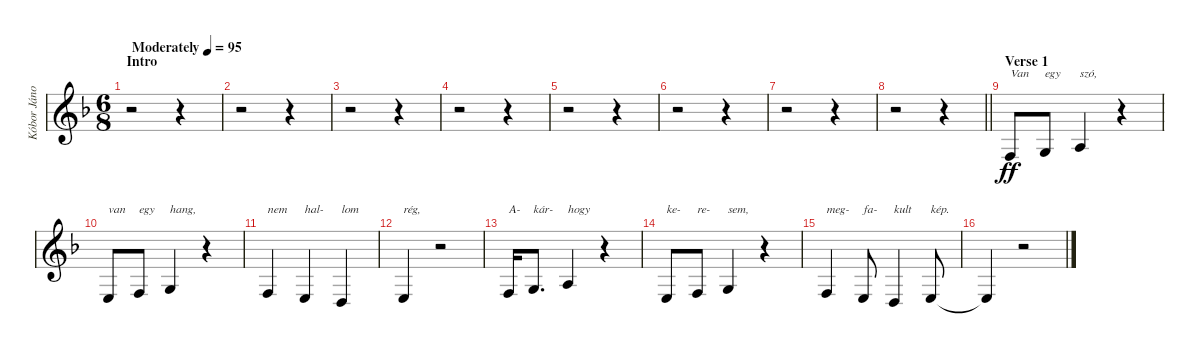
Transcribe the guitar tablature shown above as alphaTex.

\track ("Kóbor János" "Kóbor Jáno") {instrument voiceoohs}
\staff {score}
\tuning (E4 B3 G3 D3 A2 E2) {hide}
\ts (6 8)
\section ("" "Intro")
\tempo (95 "Moderately")
\clef g2
\ks dminor
r.2{dy ff instrument voiceoohs} r.4 |
r.2 r.4 |
r.2 r.4 |
r.2 r.4 |
r.2 r.4 |
r.2 r.4 |
r.2 r.4 |
\barLineRight lightlight
r.2 r.4 |
\section ("" "Verse 1")
3.4.8{txt "Van"} 0.3.8{txt "egy"} 2.3.4{txt "szó,"} r.4 |
2.4.8{txt "van"} 3.4.8{txt "egy"} 0.3.4{txt "hang,"} r.4 |
3.4.4{txt "nem"} 2.4.4{txt "hal-"} 0.4.4{txt "lom"} |
2.4.4{txt "rég,"} r.2 |
3.4.16{txt "A-"} 0.3.8{d txt "kár-"} 2.3.4{txt "hogy"} r.4 |
2.4.8{txt "ke-"} 3.4.8{txt "re-"} 0.3.4{txt "sem,"} r.4 |
3.4.4{txt "meg-"} 2.4.8{txt "fa-"} 0.4.4{txt "kult"} 2.4.8{txt "kép."} |
2.4{t}.4 r.2
